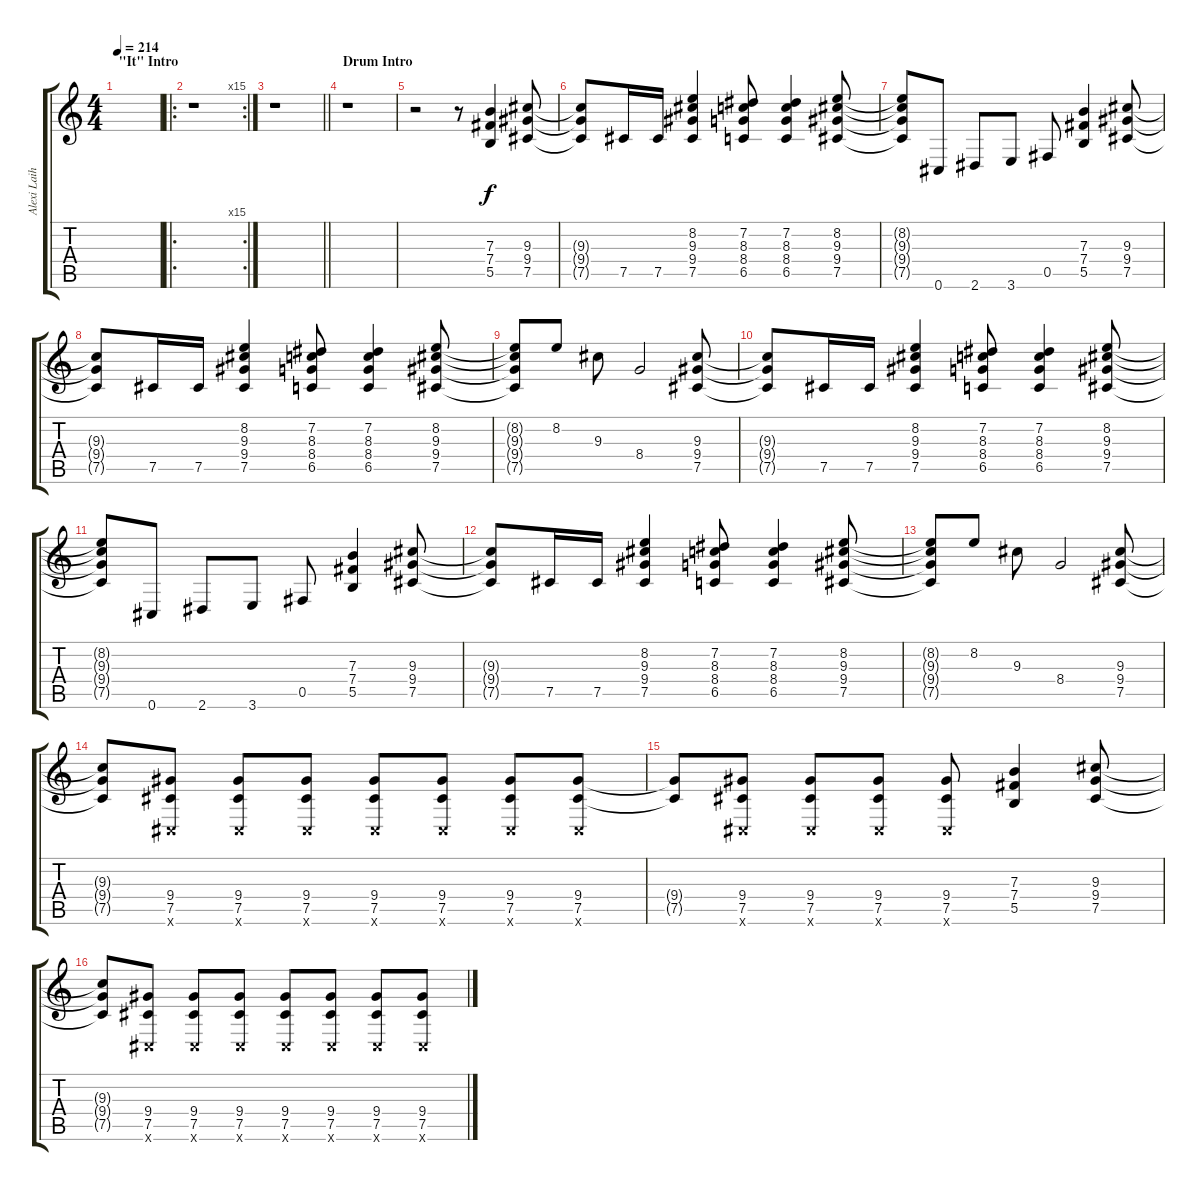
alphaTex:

\track ("Alexi Laiho" "Alexi Laih") {instrument distortionguitar}
\staff {score tabs}
\tuning (Db4 Ab3 E3 B2 Gb2 Db2) {hide}
\ts (4 4)
\section ("" "\"It\" Intro")
\tempo 214
\clef g2
\ks c
|
\ro
\rc 15
r.1 |
\barLineRight lightlight
r.1 |
\section ("" "Drum Intro")
r.1 |
r.2 r.8 (7.3 7.4 5.5).4 (9.3 9.4 7.5).8 |
(9.3{t} 9.4{t} 7.5{t}).8 7.5.16 7.5.16 (8.2 9.3 9.4 7.5).4 (7.2 8.3 8.4 6.5).8 (7.2 8.3 8.4 6.5).4 (8.2 9.3 9.4 7.5).8 |
(8.2{t} 9.3{t} 9.4{t} 7.5{t}).8 0.6.8 2.6.8 3.6.8 0.5.8 (7.3 7.4 5.5).4 (9.3 9.4 7.5).8 |
(9.3{t} 9.4{t} 7.5{t}).8 7.5.16 7.5.16 (8.2 9.3 9.4 7.5).4 (7.2 8.3 8.4 6.5).8 (7.2 8.3 8.4 6.5).4 (8.2 9.3 9.4 7.5).8 |
(8.2{t} 9.3{t} 9.4{t} 7.5{t}).8 8.2.8 9.3.8 8.4.2 (9.3 9.4 7.5).8 |
(9.3{t} 9.4{t} 7.5{t}).8 7.5.16 7.5.16 (8.2 9.3 9.4 7.5).4 (7.2 8.3 8.4 6.5).8 (7.2 8.3 8.4 6.5).4 (8.2 9.3 9.4 7.5).8 |
(8.2{t} 9.3{t} 9.4{t} 7.5{t}).8 0.6.8 2.6.8 3.6.8 0.5.8 (7.3 7.4 5.5).4 (9.3 9.4 7.5).8 |
(9.3{t} 9.4{t} 7.5{t}).8 7.5.16 7.5.16 (8.2 9.3 9.4 7.5).4 (7.2 8.3 8.4 6.5).8 (7.2 8.3 8.4 6.5).4 (8.2 9.3 9.4 7.5).8 |
(8.2{t} 9.3{t} 9.4{t} 7.5{t}).8 8.2.8 9.3.8 8.4.2 (9.3 9.4 7.5).8 |
(9.3{t} 9.4{t} 7.5{t}).8 (9.4 7.5 0.6{x}).8 (9.4 7.5 0.6{x}).8 (9.4 7.5 0.6{x}).8 (9.4 7.5 0.6{x}).8 (9.4 7.5 0.6{x}).8 (9.4 7.5 0.6{x}).8 (9.4 7.5 0.6{x}).8 |
(9.4{t} 7.5{t}).8 (9.4 7.5 0.6{x}).8 (9.4 7.5 0.6{x}).8 (9.4 7.5 0.6{x}).8 (9.4 7.5 0.6{x}).8 (7.3 7.4 5.5).4 (9.3 9.4 7.5).8 |
(9.3{t} 9.4{t} 7.5{t}).8 (9.4 7.5 0.6{x}).8 (9.4 7.5 0.6{x}).8 (9.4 7.5 0.6{x}).8 (9.4 7.5 0.6{x}).8 (9.4 7.5 0.6{x}).8 (9.4 7.5 0.6{x}).8 (9.4 7.5 0.6{x}).8
